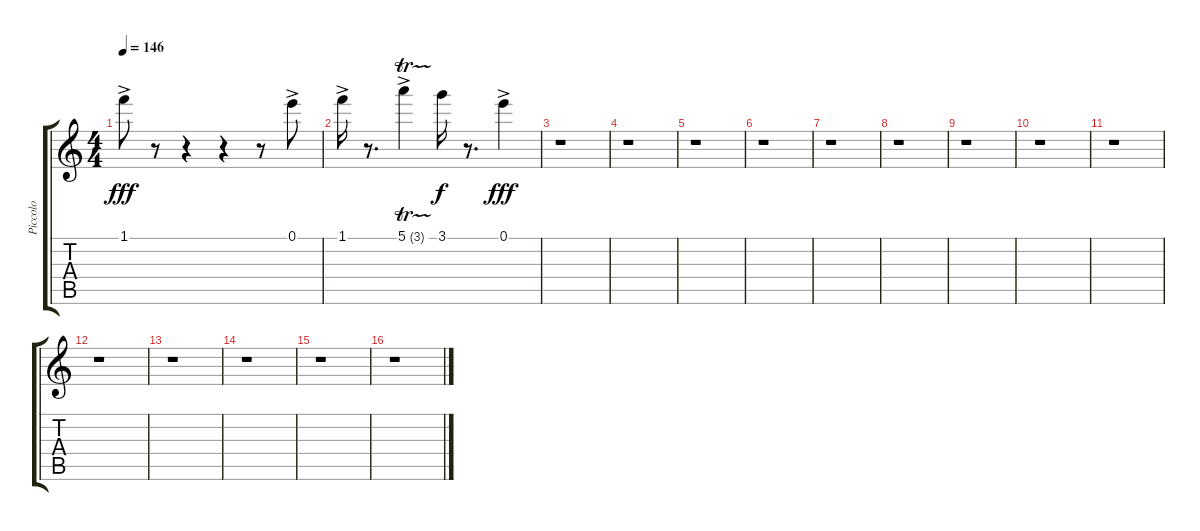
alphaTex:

\track ("Piccolo" "Piccolo") {instrument piccolo}
\staff {score tabs}
\tuning (E6 B5 G5 D5 A4 E4) {hide}
\ts (4 4)
\tempo 146
\clef g2
\ks c
1.1{ac}.8{dy fff} r.8 r.4 r.4 r.8 0.1{ac}.8 |
1.1{ac}.16 r.8{d} 5.1{tr (3 32) ac}.4 3.1.16{dy f} r.8{d} 0.1{ac}.4{dy fff} |
r.1 |
r.1 |
r.1 |
r.1 |
r.1 |
r.1 |
r.1 |
r.1 |
r.1 |
r.1 |
r.1 |
r.1 |
r.1 |
r.1
